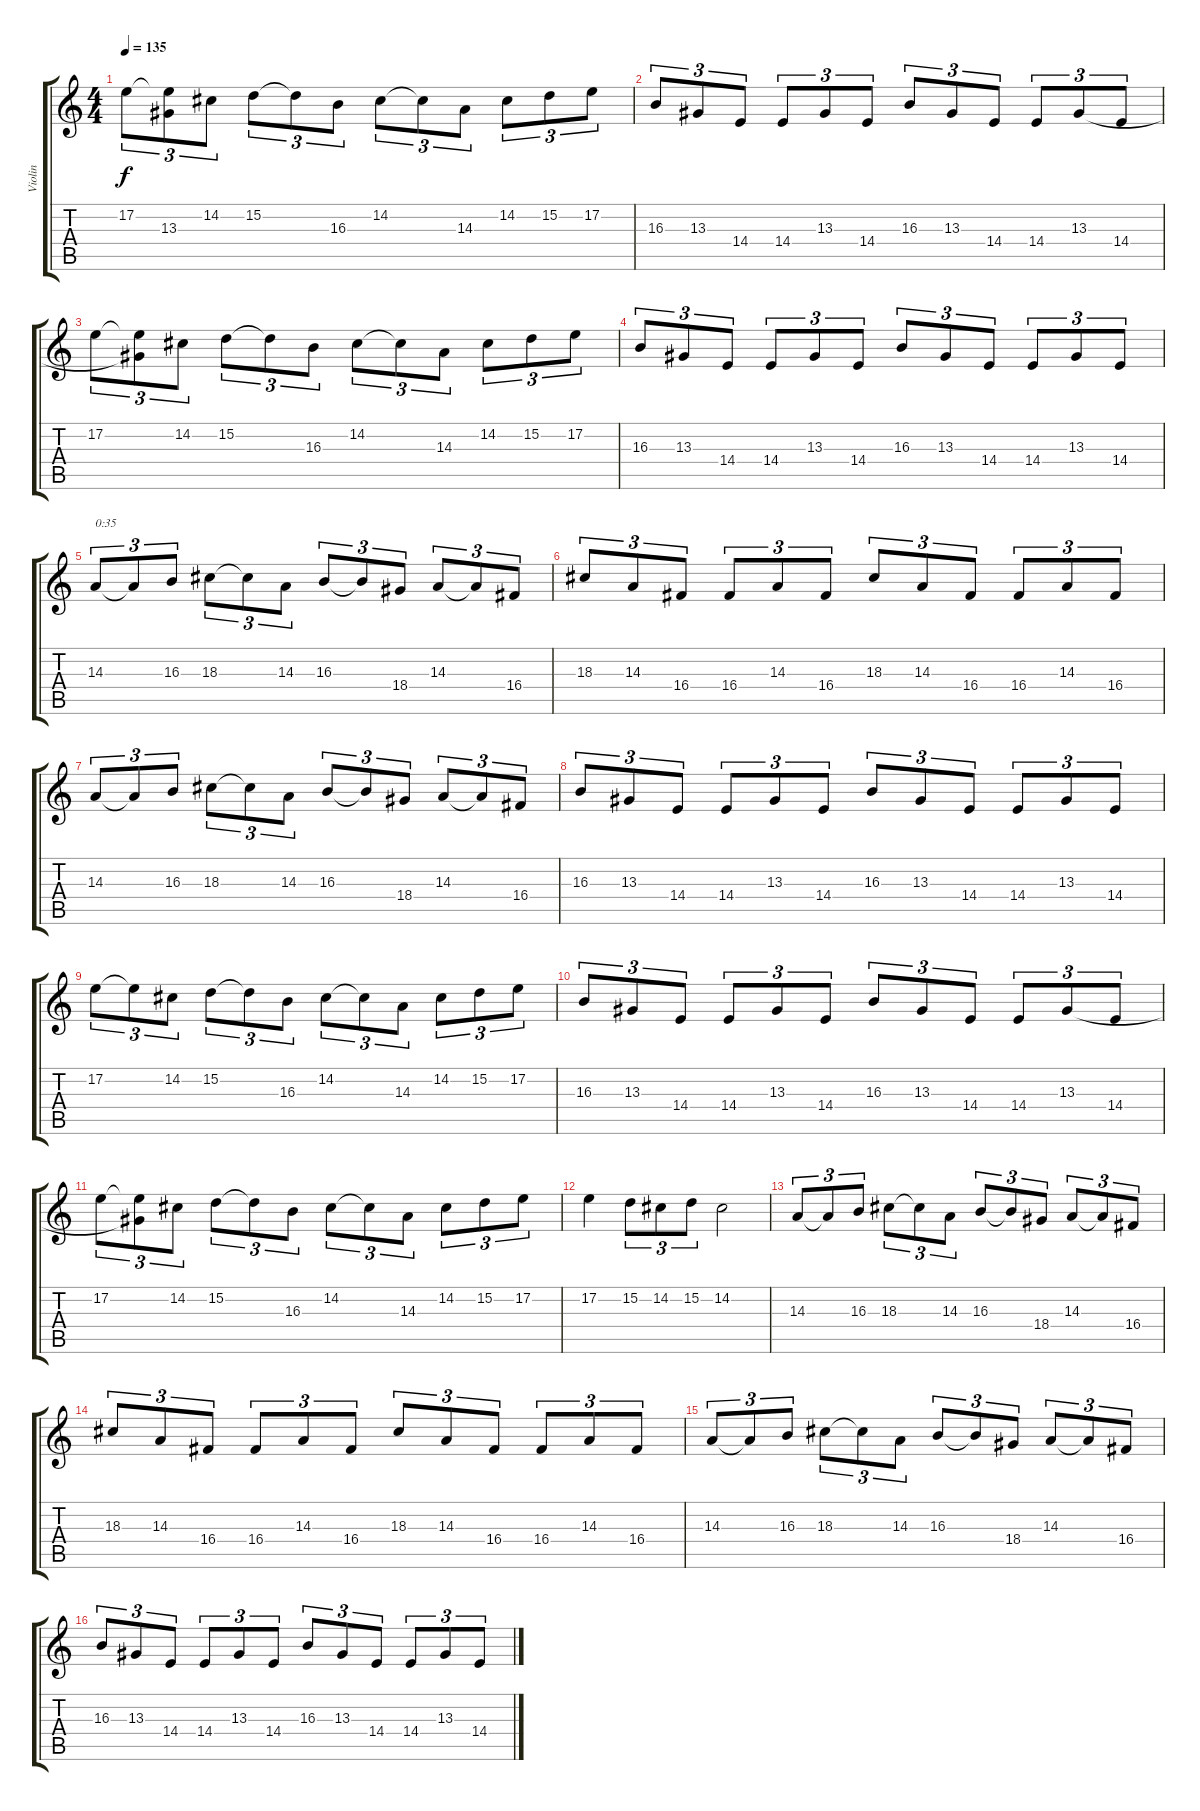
\track ("Violin" "Violin") {instrument violin}
\staff {score tabs}
\tuning (E4 B3 G3 D3 A2 E2) {hide}
\ts (4 4)
\tempo 135
\clef g2
\ks c
17.2.8{tu (3 2) dy f} (17.2{t} 13.3{t}).8{tu (3 2)} 14.2.8{tu (3 2)} 15.2.8{tu (3 2)} 15.2{t}.8{tu (3 2)} 16.3.8{tu (3 2)} 14.2.8{tu (3 2)} 14.2{t}.8{tu (3 2)} 14.3.8{tu (3 2)} 14.2.8{tu (3 2)} 15.2.8{tu (3 2)} 17.2.8{tu (3 2)} |
16.3.8{tu (3 2)} 13.3.8{tu (3 2)} 14.4.8{tu (3 2)} 14.4.8{tu (3 2)} 13.3.8{tu (3 2)} 14.4.8{tu (3 2)} 16.3.8{tu (3 2)} 13.3.8{tu (3 2)} 14.4.8{tu (3 2)} 14.4.8{tu (3 2)} 13.3.8{tu (3 2)} 14.4.8{tu (3 2)} |
17.2.8{tu (3 2)} (17.2{t} 13.3{t}).8{tu (3 2)} 14.2.8{tu (3 2)} 15.2.8{tu (3 2)} 15.2{t}.8{tu (3 2)} 16.3.8{tu (3 2)} 14.2.8{tu (3 2)} 14.2{t}.8{tu (3 2)} 14.3.8{tu (3 2)} 14.2.8{tu (3 2)} 15.2.8{tu (3 2)} 17.2.8{tu (3 2)} |
16.3.8{tu (3 2)} 13.3.8{tu (3 2)} 14.4.8{tu (3 2)} 14.4.8{tu (3 2)} 13.3.8{tu (3 2)} 14.4.8{tu (3 2)} 16.3.8{tu (3 2)} 13.3.8{tu (3 2)} 14.4.8{tu (3 2)} 14.4.8{tu (3 2)} 13.3.8{tu (3 2)} 14.4.8{tu (3 2)} |
14.3.8{tu (3 2) txt "0:35"} 14.3{t}.8{tu (3 2)} 16.3.8{tu (3 2)} 18.3.8{tu (3 2)} 18.3{t}.8{tu (3 2)} 14.3.8{tu (3 2)} 16.3.8{tu (3 2)} 16.3{t}.8{tu (3 2)} 18.4.8{tu (3 2)} 14.3.8{tu (3 2)} 14.3{t}.8{tu (3 2)} 16.4.8{tu (3 2)} |
18.3.8{tu (3 2)} 14.3.8{tu (3 2)} 16.4.8{tu (3 2)} 16.4.8{tu (3 2)} 14.3.8{tu (3 2)} 16.4.8{tu (3 2)} 18.3.8{tu (3 2)} 14.3.8{tu (3 2)} 16.4.8{tu (3 2)} 16.4.8{tu (3 2)} 14.3.8{tu (3 2)} 16.4.8{tu (3 2)} |
14.3.8{tu (3 2)} 14.3{t}.8{tu (3 2)} 16.3.8{tu (3 2)} 18.3.8{tu (3 2)} 18.3{t}.8{tu (3 2)} 14.3.8{tu (3 2)} 16.3.8{tu (3 2)} 16.3{t}.8{tu (3 2)} 18.4.8{tu (3 2)} 14.3.8{tu (3 2)} 14.3{t}.8{tu (3 2)} 16.4.8{tu (3 2)} |
16.3.8{tu (3 2)} 13.3.8{tu (3 2)} 14.4.8{tu (3 2)} 14.4.8{tu (3 2)} 13.3.8{tu (3 2)} 14.4.8{tu (3 2)} 16.3.8{tu (3 2)} 13.3.8{tu (3 2)} 14.4.8{tu (3 2)} 14.4.8{tu (3 2)} 13.3.8{tu (3 2)} 14.4.8{tu (3 2)} |
17.2.8{tu (3 2)} 17.2{t}.8{tu (3 2)} 14.2.8{tu (3 2)} 15.2.8{tu (3 2)} 15.2{t}.8{tu (3 2)} 16.3.8{tu (3 2)} 14.2.8{tu (3 2)} 14.2{t}.8{tu (3 2)} 14.3.8{tu (3 2)} 14.2.8{tu (3 2)} 15.2.8{tu (3 2)} 17.2.8{tu (3 2)} |
16.3.8{tu (3 2)} 13.3.8{tu (3 2)} 14.4.8{tu (3 2)} 14.4.8{tu (3 2)} 13.3.8{tu (3 2)} 14.4.8{tu (3 2)} 16.3.8{tu (3 2)} 13.3.8{tu (3 2)} 14.4.8{tu (3 2)} 14.4.8{tu (3 2)} 13.3.8{tu (3 2)} 14.4.8{tu (3 2)} |
17.2.8{tu (3 2)} (17.2{t} 13.3{t}).8{tu (3 2)} 14.2.8{tu (3 2)} 15.2.8{tu (3 2)} 15.2{t}.8{tu (3 2)} 16.3.8{tu (3 2)} 14.2.8{tu (3 2)} 14.2{t}.8{tu (3 2)} 14.3.8{tu (3 2)} 14.2.8{tu (3 2)} 15.2.8{tu (3 2)} 17.2.8{tu (3 2)} |
17.2.4 15.2.8{tu (3 2)} 14.2.8{tu (3 2)} 15.2.8{tu (3 2)} 14.2.2 |
14.3.8{tu (3 2)} 14.3{t}.8{tu (3 2)} 16.3.8{tu (3 2)} 18.3.8{tu (3 2)} 18.3{t}.8{tu (3 2)} 14.3.8{tu (3 2)} 16.3.8{tu (3 2)} 16.3{t}.8{tu (3 2)} 18.4.8{tu (3 2)} 14.3.8{tu (3 2)} 14.3{t}.8{tu (3 2)} 16.4.8{tu (3 2)} |
18.3.8{tu (3 2)} 14.3.8{tu (3 2)} 16.4.8{tu (3 2)} 16.4.8{tu (3 2)} 14.3.8{tu (3 2)} 16.4.8{tu (3 2)} 18.3.8{tu (3 2)} 14.3.8{tu (3 2)} 16.4.8{tu (3 2)} 16.4.8{tu (3 2)} 14.3.8{tu (3 2)} 16.4.8{tu (3 2)} |
14.3.8{tu (3 2)} 14.3{t}.8{tu (3 2)} 16.3.8{tu (3 2)} 18.3.8{tu (3 2)} 18.3{t}.8{tu (3 2)} 14.3.8{tu (3 2)} 16.3.8{tu (3 2)} 16.3{t}.8{tu (3 2)} 18.4.8{tu (3 2)} 14.3.8{tu (3 2)} 14.3{t}.8{tu (3 2)} 16.4.8{tu (3 2)} |
16.3.8{tu (3 2)} 13.3.8{tu (3 2)} 14.4.8{tu (3 2)} 14.4.8{tu (3 2)} 13.3.8{tu (3 2)} 14.4.8{tu (3 2)} 16.3.8{tu (3 2)} 13.3.8{tu (3 2)} 14.4.8{tu (3 2)} 14.4.8{tu (3 2)} 13.3.8{tu (3 2)} 14.4.8{tu (3 2)}
